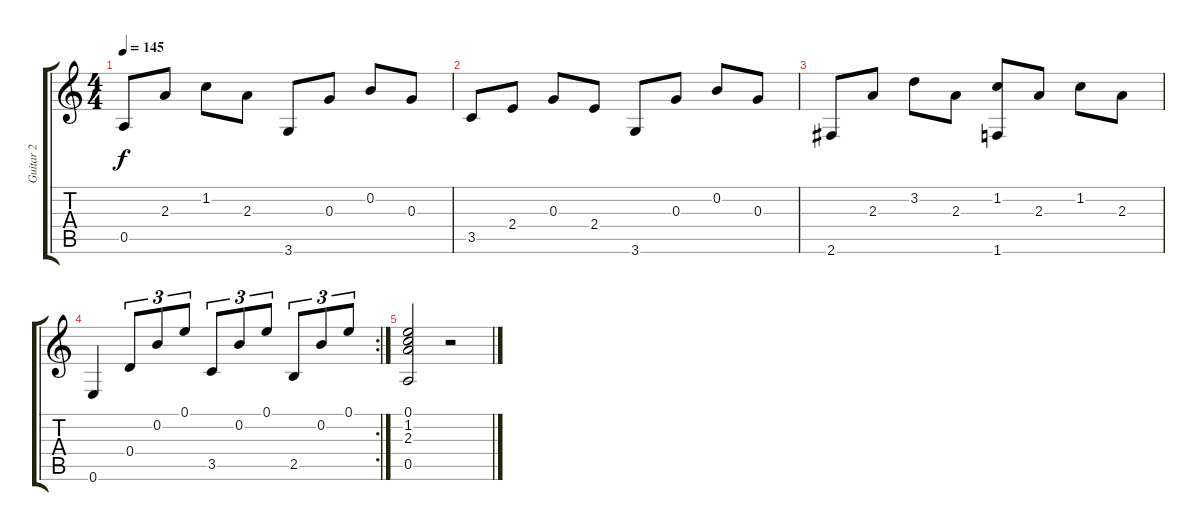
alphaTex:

\track ("Guitar 2" "Guitar 2") {instrument electricguitarclean}
\staff {score tabs}
\tuning (E4 B3 G3 D3 A2 E2) {hide}
\ts (4 4)
\tempo 145
\clef g2
\ks c
0.5.8{dy f} 2.3.8 1.2.8 2.3.8 3.6.8 0.3.8 0.2.8 0.3.8 |
3.5.8 2.4.8 0.3.8 2.4.8 3.6.8 0.3.8 0.2.8 0.3.8 |
2.6.8 2.3.8 3.2.8 2.3.8 (1.2 1.6).8 2.3.8 1.2.8 2.3.8 |
\rc 2
0.6.4 0.4.8{tu (3 2)} 0.2.8{tu (3 2)} 0.1.8{tu (3 2)} 3.5.8{tu (3 2)} 0.2.8{tu (3 2)} 0.1.8{tu (3 2)} 2.5.8{tu (3 2)} 0.2.8{tu (3 2)} 0.1.8{tu (3 2)} |
(0.1 1.2 2.3 0.5).2 r.2
